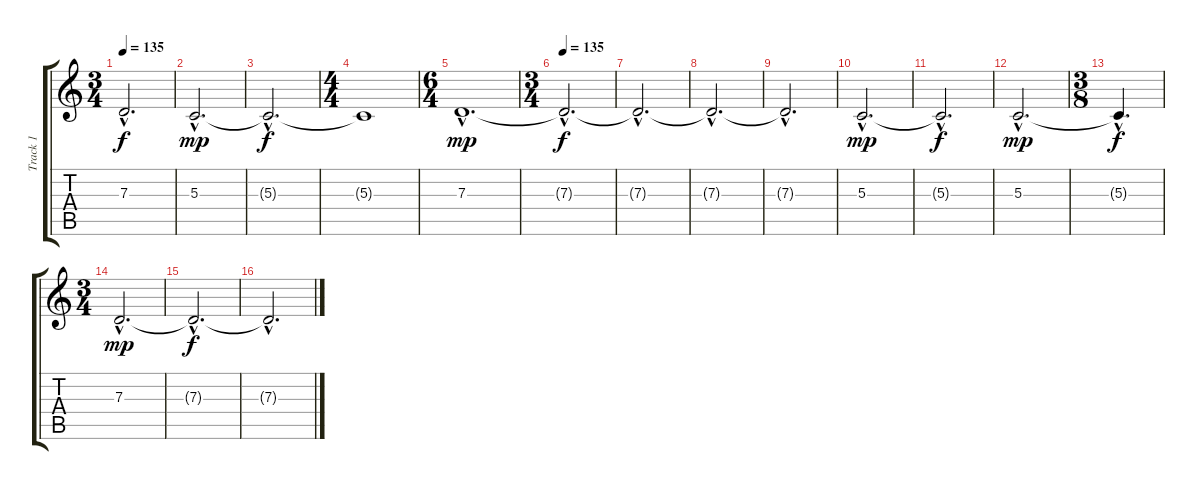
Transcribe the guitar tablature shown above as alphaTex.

\track ("Track 1" "Track 1") {instrument pad8sweep}
\staff {score tabs}
\tuning (E4 B3 G3 D3 A2 E2) {hide}
\ts (3 4)
\tempo 135
\clef g2
\ks c
7.3{hac t}.2{d dy f} |
5.3{hac}.2{d dy mp} |
5.3{hac t}.2{d dy f} |
\ts (4 4)
5.3{t}.1 |
\ts (6 4)
7.3{hac}.1{d dy mp} |
\ts (3 4)
\tempo 135
7.3{hac t}.2{d dy f} |
7.3{hac t}.2{d} |
7.3{hac t}.2{d} |
7.3{hac t}.2{d} |
5.3{hac}.2{d dy mp} |
5.3{hac t}.2{d dy f} |
5.3{hac}.2{d dy mp} |
\ts (3 8)
5.3{hac t}.4{d dy f} |
\ts (3 4)
7.3{hac}.2{d dy mp} |
7.3{hac t}.2{d dy f} |
7.3{hac t}.2{d}
